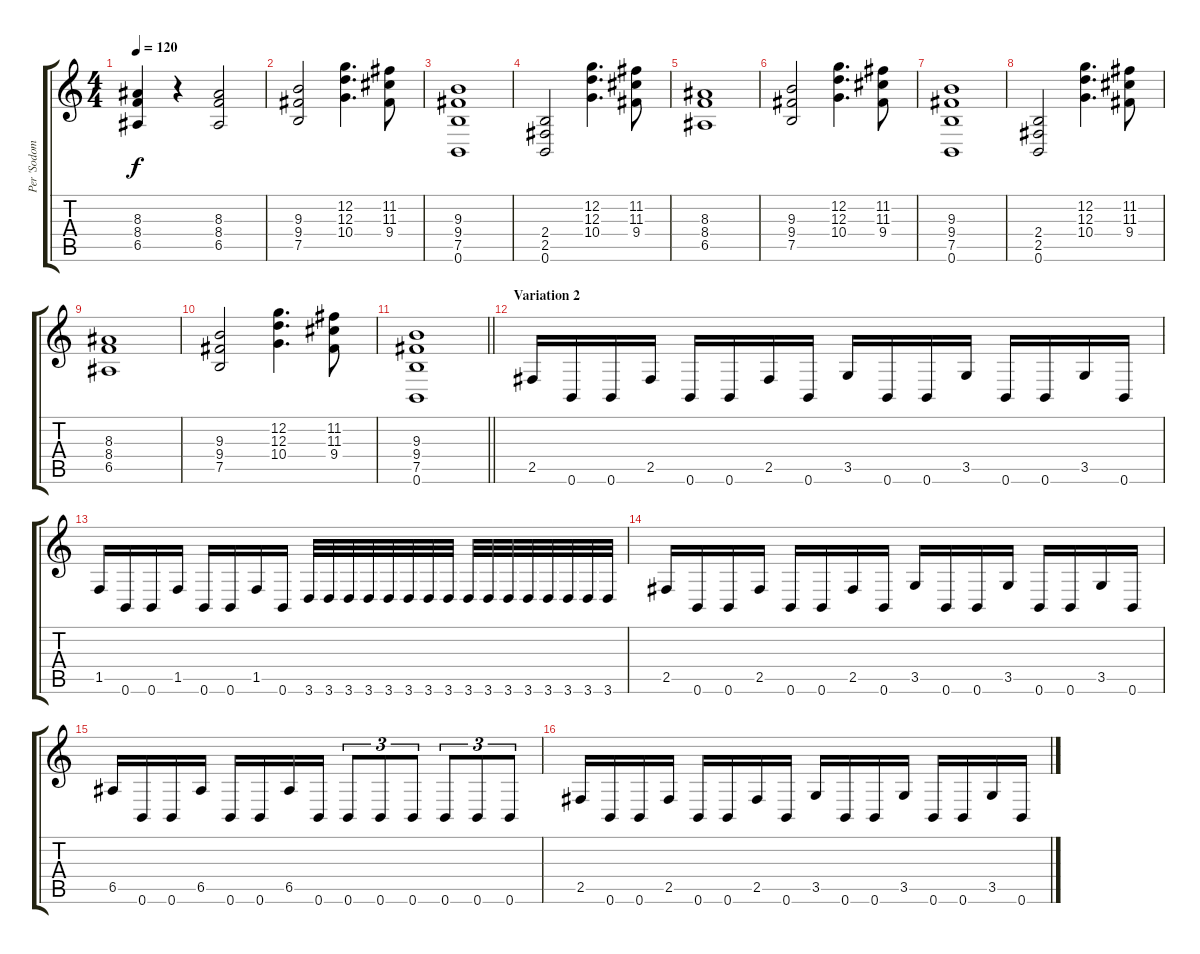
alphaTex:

\track ("Per 'Sodomizer' Eriksson" "Per 'Sodom") {instrument distortionguitar}
\staff {score tabs}
\tuning (B3 G3 D3 A2 E2 B1) {hide}
\ts (4 4)
\tempo 120
\clef g2
\ks c
(8.3 8.4 6.5).4{dy f} r.4 (8.3 8.4 6.5).2 |
(9.3 9.4 7.5).2 (12.2 12.3 10.4).4{d} (11.2 11.3 9.4).8 |
(9.3 9.4 7.5 0.6).1 |
(2.4 2.5 0.6).2 (12.2 12.3 10.4).4{d} (11.2 11.3 9.4).8 |
(8.3 8.4 6.5).1 |
(9.3 9.4 7.5).2 (12.2 12.3 10.4).4{d} (11.2 11.3 9.4).8 |
(9.3 9.4 7.5 0.6).1 |
(2.4 2.5 0.6).2 (12.2 12.3 10.4).4{d} (11.2 11.3 9.4).8 |
(8.3 8.4 6.5).1 |
(9.3 9.4 7.5).2 (12.2 12.3 10.4).4{d} (11.2 11.3 9.4).8 |
\barLineRight lightlight
(9.3 9.4 7.5 0.6).1 |
\section ("" "Variation 2")
2.5.16 0.6.16 0.6.16 2.5.16 0.6.16 0.6.16 2.5.16 0.6.16 3.5.16 0.6.16 0.6.16 3.5.16 0.6.16 0.6.16 3.5.16 0.6.16 |
1.5.16 0.6.16 0.6.16 1.5.16 0.6.16 0.6.16 1.5.16 0.6.16 3.6.32 3.6.32 3.6.32 3.6.32 3.6.32 3.6.32 3.6.32 3.6.32 3.6.32 3.6.32 3.6.32 3.6.32 3.6.32 3.6.32 3.6.32 3.6.32 |
2.5.16 0.6.16 0.6.16 2.5.16 0.6.16 0.6.16 2.5.16 0.6.16 3.5.16 0.6.16 0.6.16 3.5.16 0.6.16 0.6.16 3.5.16 0.6.16 |
6.5.16 0.6.16 0.6.16 6.5.16 0.6.16 0.6.16 6.5.16 0.6.16 0.6.8{tu (3 2)} 0.6.8{tu (3 2)} 0.6.8{tu (3 2)} 0.6.8{tu (3 2)} 0.6.8{tu (3 2)} 0.6.8{tu (3 2)} |
2.5.16 0.6.16 0.6.16 2.5.16 0.6.16 0.6.16 2.5.16 0.6.16 3.5.16 0.6.16 0.6.16 3.5.16 0.6.16 0.6.16 3.5.16 0.6.16
